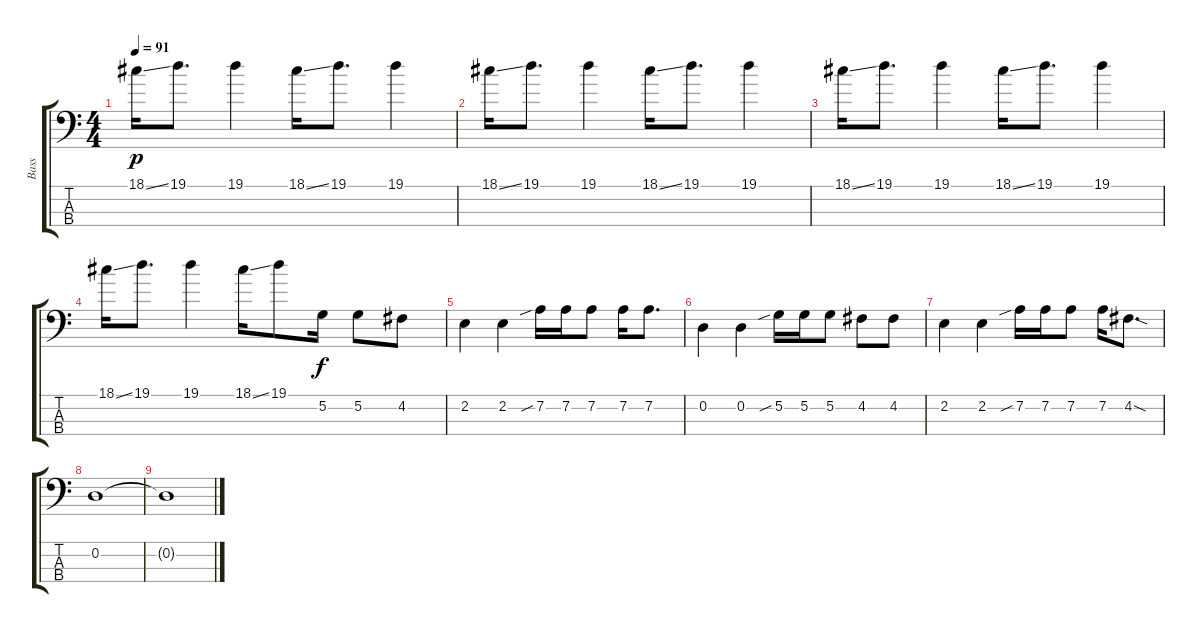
\track ("Bass" "Bass") {instrument electricbasspick}
\staff {score tabs}
\tuning (G2 D2 A1 D1) {hide}
\ts (4 4)
\tempo 91
\clef f4
\ks c
18.1{ss}.16{dy p} 19.1.8{d} 19.1.4 18.1{ss}.16 19.1.8{d} 19.1.4 |
18.1{ss}.16 19.1.8{d} 19.1.4 18.1{ss}.16 19.1.8{d} 19.1.4 |
18.1{ss}.16 19.1.8{d} 19.1.4 18.1{ss}.16 19.1.8{d} 19.1.4 |
18.1{ss}.16 19.1.8{d} 19.1.4 18.1{ss}.16 19.1.8 5.2.16{dy f} 5.2.8 4.2.8 |
2.2.4 2.2.4 7.2{sib}.16 7.2.16 7.2.8 7.2.16 7.2.8{d} |
0.2.4 0.2.4 5.2{sib}.16 5.2.16 5.2.8 4.2.8 4.2.8 |
2.2.4 2.2.4 7.2{sib}.16 7.2.16 7.2.8 7.2.16 4.2{sod}.8{d} |
0.2.1 |
0.2{t}.1
